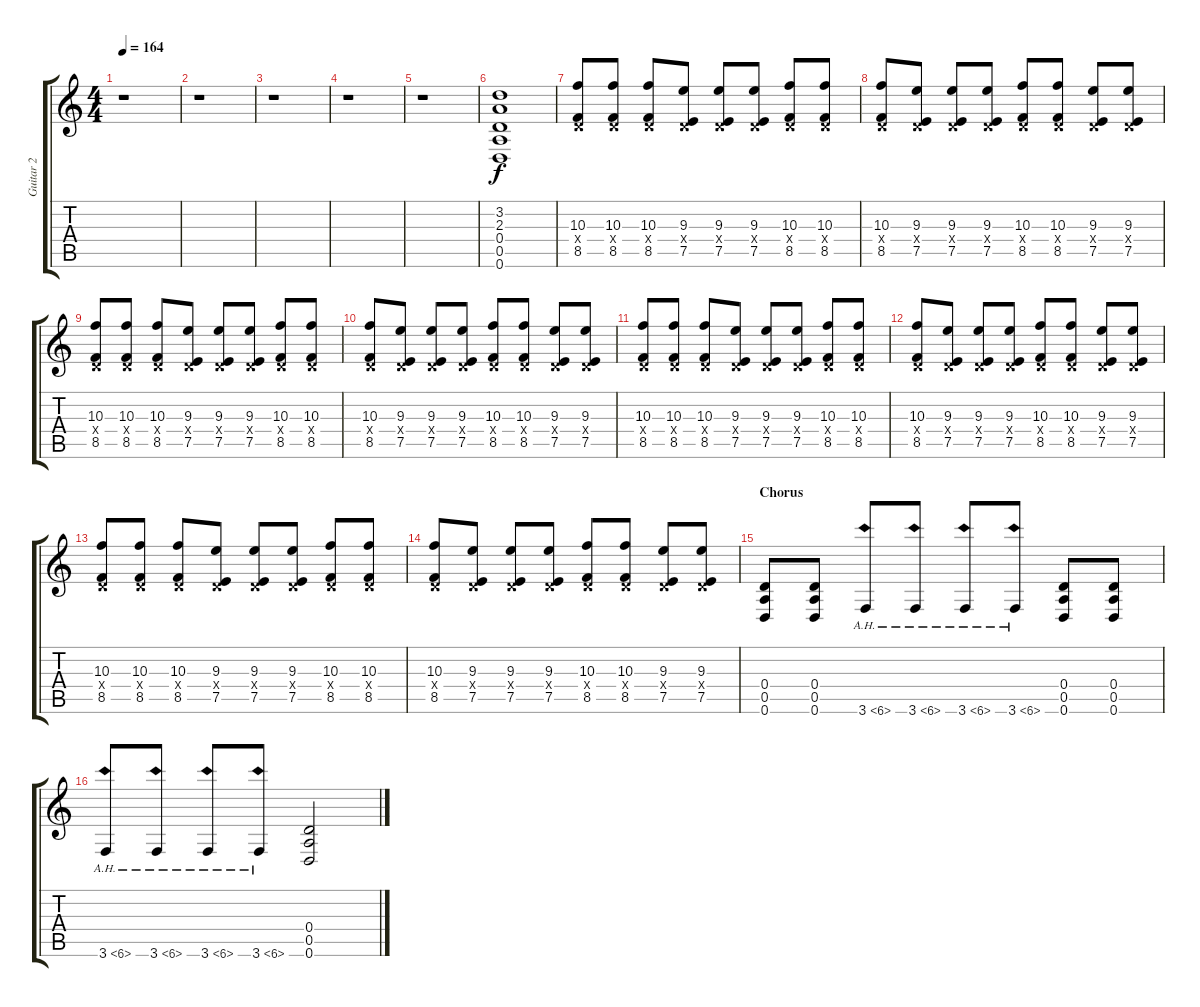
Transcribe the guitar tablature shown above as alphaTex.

\track ("Guitar 2" "Guitar 2") {instrument distortionguitar}
\staff {score tabs}
\tuning (E4 B3 G3 D3 A2 D2) {hide}
\ts (4 4)
\tempo 164
\clef g2
\ks c
r.1{dy f} |
r.1 |
r.1 |
r.1 |
r.1 |
(3.2 2.3 0.4 0.5 0.6).1 |
(10.3 0.4{x} 8.5).8 (10.3 0.4{x} 8.5).8 (10.3 0.4{x} 8.5).8 (9.3 0.4{x} 7.5).8 (9.3 0.4{x} 7.5).8 (9.3 0.4{x} 7.5).8 (10.3 0.4{x} 8.5).8 (10.3 0.4{x} 8.5).8 |
(10.3 0.4{x} 8.5).8 (9.3 0.4{x} 7.5).8 (9.3 0.4{x} 7.5).8 (9.3 0.4{x} 7.5).8 (10.3 0.4{x} 8.5).8 (10.3 0.4{x} 8.5).8 (9.3 0.4{x} 7.5).8 (9.3 0.4{x} 7.5).8 |
(10.3 0.4{x} 8.5).8 (10.3 0.4{x} 8.5).8 (10.3 0.4{x} 8.5).8 (9.3 0.4{x} 7.5).8 (9.3 0.4{x} 7.5).8 (9.3 0.4{x} 7.5).8 (10.3 0.4{x} 8.5).8 (10.3 0.4{x} 8.5).8 |
(10.3 0.4{x} 8.5).8 (9.3 0.4{x} 7.5).8 (9.3 0.4{x} 7.5).8 (9.3 0.4{x} 7.5).8 (10.3 0.4{x} 8.5).8 (10.3 0.4{x} 8.5).8 (9.3 0.4{x} 7.5).8 (9.3 0.4{x} 7.5).8 |
(10.3 0.4{x} 8.5).8 (10.3 0.4{x} 8.5).8 (10.3 0.4{x} 8.5).8 (9.3 0.4{x} 7.5).8 (9.3 0.4{x} 7.5).8 (9.3 0.4{x} 7.5).8 (10.3 0.4{x} 8.5).8 (10.3 0.4{x} 8.5).8 |
(10.3 0.4{x} 8.5).8 (9.3 0.4{x} 7.5).8 (9.3 0.4{x} 7.5).8 (9.3 0.4{x} 7.5).8 (10.3 0.4{x} 8.5).8 (10.3 0.4{x} 8.5).8 (9.3 0.4{x} 7.5).8 (9.3 0.4{x} 7.5).8 |
(10.3 0.4{x} 8.5).8 (10.3 0.4{x} 8.5).8 (10.3 0.4{x} 8.5).8 (9.3 0.4{x} 7.5).8 (9.3 0.4{x} 7.5).8 (9.3 0.4{x} 7.5).8 (10.3 0.4{x} 8.5).8 (10.3 0.4{x} 8.5).8 |
(10.3 0.4{x} 8.5).8 (9.3 0.4{x} 7.5).8 (9.3 0.4{x} 7.5).8 (9.3 0.4{x} 7.5).8 (10.3 0.4{x} 8.5).8 (10.3 0.4{x} 8.5).8 (9.3 0.4{x} 7.5).8 (9.3 0.4{x} 7.5).8 |
\section ("" "Chorus")
(0.4 0.5 0.6).8 (0.4 0.5 0.6).8 3.6{ah 3}.8 3.6{ah 3}.8 3.6{ah 3}.8 3.6{ah 3}.8 (0.4 0.5 0.6).8 (0.4 0.5 0.6).8 |
3.6{ah 3}.8 3.6{ah 3}.8 3.6{ah 3}.8 3.6{ah 3}.8 (0.4 0.5 0.6).2
